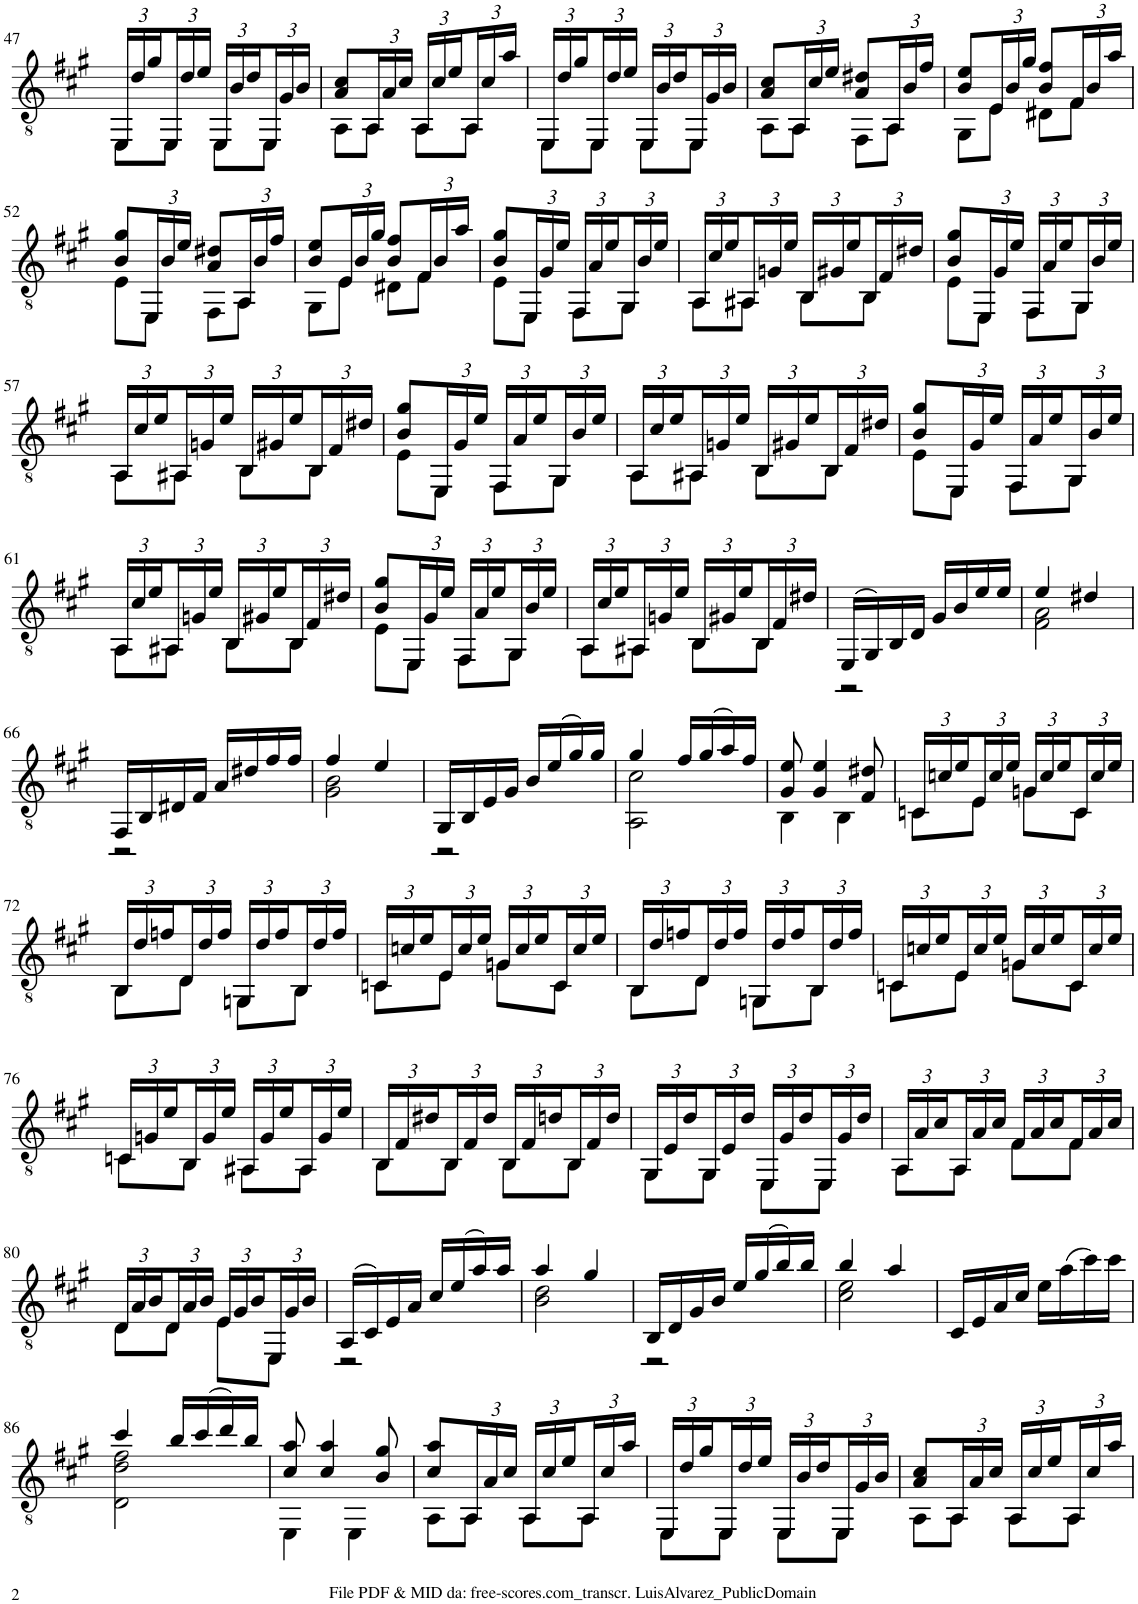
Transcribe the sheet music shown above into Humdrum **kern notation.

**kern
*part1
*staff1
*I"Guitar
*I'Guit.
!!LO:PB:g=z
*clefGv2
*k[f#c#g#]
*M2/4
*Xbrackettup
=47
*^
24EE/LL	8EE\L
24d/	.
24g#/	.
24EE/	8EE\J
24d/	.
24e/JJ	.
24EE/LL	8EE\L
24B/	.
24d/	.
24EE/	8EE\J
24G#/	.
24B/JJ	.
=48	=48
8A/ 8c#/L	8AA\L
24AA/L	8AA\J
24A/	.
24c#/JJ	.
24AA/LL	8AA\L
24c#/	.
24e/	.
24AA/	8AA\J
24c#/	.
24a/JJ	.
=49	=49
24EE/LL	8EE\L
24d/	.
24g#/	.
24EE/	8EE\J
24d/	.
24e/JJ	.
24EE/LL	8EE\L
24B/	.
24d/	.
24EE/	8EE\J
24G#/	.
24B/JJ	.
=50	=50
8A/ 8c#/L	8AA\L
24AA/L	8AA\J
24c#/	.
24e/JJ	.
8A/ 8d#X/L	8FF#\L
24AA/L	8AA\J
24B/	.
24f#/JJ	.
=51	=51
8B/ 8e/L	8GG#\L
24E/L	8E\J
24B/	.
24g#/JJ	.
8B/ 8f#/L	8D#X\L
24F#/L	8F#\J
24B/	.
24a/JJ	.
!!LO:LB:g=z	!!
=52	=52
8B/ 8g#/L	8E\L
24EE/L	8EE\J
24B/	.
24e/JJ	.
8A/ 8d#X/L	8FF#\L
24AA/L	8AA\J
24B/	.
24f#/JJ	.
=53	=53
8B/ 8e/L	8GG#\L
24E/L	8E\J
24B/	.
24g#/JJ	.
8B/ 8f#/L	8D#X\L
24F#/L	8F#\J
24B/	.
24a/JJ	.
=54	=54
8B/ 8g#/L	8E\L
24EE/L	8EE\J
24G#/	.
24e/JJ	.
24FF#/LL	8FF#\L
24A/	.
24e/	.
24GG#/	8GG#\J
24B/	.
24e/JJ	.
=55	=55
24AA/LL	8AA\L
24c#/	.
24e/	.
24AA#X/	8AA#\J
24Gn/	.
24e/JJ	.
24BB/LL	8BB\L
24G#X/	.
24e/	.
24BB/	8BB\J
24F#/	.
24d#X/JJ	.
=56	=56
8B/ 8g#/L	8E\L
24EE/L	8EE\J
24G#/	.
24e/JJ	.
24FF#/LL	8FF#\L
24A/	.
24e/	.
24GG#/	8GG#\J
24B/	.
24e/JJ	.
!!LO:LB:g=z	!!
=57	=57
24AA/LL	8AA\L
24c#/	.
24e/	.
24AA#X/	8AA#\J
24Gn/	.
24e/JJ	.
24BB/LL	8BB\L
24G#X/	.
24e/	.
24BB/	8BB\J
24F#/	.
24d#X/JJ	.
=58	=58
8B/ 8g#/L	8E\L
24EE/L	8EE\J
24G#/	.
24e/JJ	.
24FF#/LL	8FF#\L
24A/	.
24e/	.
24GG#/	8GG#\J
24B/	.
24e/JJ	.
=59	=59
24AA/LL	8AA\L
24c#/	.
24e/	.
24AA#X/	8AA#\J
24Gn/	.
24e/JJ	.
24BB/LL	8BB\L
24G#X/	.
24e/	.
24BB/	8BB\J
24F#/	.
24d#X/JJ	.
=60	=60
8B/ 8g#/L	8E\L
24EE/L	8EE\J
24G#/	.
24e/JJ	.
24FF#/LL	8FF#\L
24A/	.
24e/	.
24GG#/	8GG#\J
24B/	.
24e/JJ	.
!!LO:LB:g=z	!!
=61	=61
24AA/LL	8AA\L
24c#/	.
24e/	.
24AA#X/	8AA#\J
24Gn/	.
24e/JJ	.
24BB/LL	8BB\L
24G#X/	.
24e/	.
24BB/	8BB\J
24F#/	.
24d#X/JJ	.
=62	=62
8B/ 8g#/L	8E\L
24EE/L	8EE\J
24G#/	.
24e/JJ	.
24FF#/LL	8FF#\L
24A/	.
24e/	.
24GG#/	8GG#\J
24B/	.
24e/JJ	.
=63	=63
24AA/LL	8AA\L
24c#/	.
24e/	.
24AA#X/	8AA#\J
24Gn/	.
24e/JJ	.
24BB/LL	8BB\L
24G#X/	.
24e/	.
24BB/	8BB\J
24F#/	.
24d#X/JJ	.
=64	=64
(16EE/LL	2r
16GG#/)	.
16BB/	.
16D/JJ	.
16G#/LL	.
16B/	.
16e/	.
16e/JJ	.
=65	=65
4e/	2F#\ 2A\
4d#X/	.
!!LO:LB:g=z	!!
=66	=66
16FF#/LL	2r
16BB/	.
16D#X/	.
16F#/JJ	.
16A/LL	.
16d#X/	.
16f#/	.
16f#/JJ	.
=67	=67
4f#/	2G#\ 2B\
4e/	.
=68	=68
16GG#/LL	2r
16BB/	.
16E/	.
16G#/JJ	.
16B/LL	.
(16e/	.
16g#/)	.
16g#/JJ	.
=69	=69
4g#/	2AA\ 2c#\
16f#/LL	.
(16g#/	.
16a/)	.
16f#/JJ	.
=70	=70
8G#/ 8e/	4BB\
4G#/ 4e/	.
.	4BB\
8F#/ 8d#X/	.
=71	=71
24Cn/LL	8C\L
24cn/	.
24e/	.
24E/	8E\J
24c/	.
24e/JJ	.
24Gn/LL	8G\L
24c/	.
24e/	.
24C/	8C\J
24c/	.
24e/JJ	.
!!LO:LB:g=z	!!
=72	=72
24BB/LL	8BB\L
24d/	.
24fn/	.
24D/	8D\J
24d/	.
24f/JJ	.
24GGn/LL	8GG\L
24d/	.
24f/	.
24BB/	8BB\J
24d/	.
24f/JJ	.
=73	=73
24Cn/LL	8C\L
24cn/	.
24e/	.
24E/	8E\J
24c/	.
24e/JJ	.
24Gn/LL	8G\L
24c/	.
24e/	.
24C/	8C\J
24c/	.
24e/JJ	.
=74	=74
24BB/LL	8BB\L
24d/	.
24fn/	.
24D/	8D\J
24d/	.
24f/JJ	.
24GGn/LL	8GG\L
24d/	.
24f/	.
24BB/	8BB\J
24d/	.
24f/JJ	.
=75	=75
24Cn/LL	8C\L
24cn/	.
24e/	.
24E/	8E\J
24c/	.
24e/JJ	.
24Gn/LL	8G\L
24c/	.
24e/	.
24C/	8C\J
24c/	.
24e/JJ	.
!!LO:LB:g=z	!!
=76	=76
24Cn/LL	8C\L
24Gn/	.
24e/	.
24BB/	8BB\J
24G/	.
24e/JJ	.
24AA#X/LL	8AA#\L
24G/	.
24e/	.
24AA#/	8AA#\J
24G/	.
24e/JJ	.
=77	=77
24BB/LL	8BB\L
24F#/	.
24d#X/	.
24BB/	8BB\J
24F#/	.
24d#/JJ	.
24BB/LL	8BB\L
24F#/	.
24dn/	.
24BB/	8BB\J
24F#/	.
24d/JJ	.
=78	=78
24GG#/LL	8GG#\L
24E/	.
24d/	.
24GG#/	8GG#\J
24E/	.
24d/JJ	.
24EE/LL	8EE\L
24G#/	.
24d/	.
24EE/	8EE\J
24G#/	.
24d/JJ	.
=79	=79
24AA/LL	8AA\L
24A/	.
24c#/	.
24AA/	8AA\J
24A/	.
24c#/JJ	.
24F#/LL	8F#\L
24A/	.
24c#/	.
24F#/	8F#\J
24A/	.
24c#/JJ	.
!!LO:LB:g=z	!!
=80	=80
24D/LL	8D\L
24A/	.
24B/	.
24D/	8D\J
24A/	.
24B/JJ	.
24E/LL	8E\L
24G#/	.
24B/	.
24EE/	8EE\J
24G#/	.
24B/JJ	.
=81	=81
(16AA/LL	2r
16C#/)	.
16E/	.
16A/JJ	.
16c#/LL	.
(16e/	.
16a/)	.
16a/JJ	.
=82	=82
4a/	2B\ 2d\
4g#/	.
=83	=83
16BB/LL	2r
16D/	.
16G#/	.
16B/JJ	.
16e/LL	.
(16g#/	.
16b/)	.
16b/JJ	.
=84	=84
4b/	2c#\ 2e\
4a/	.
*v	*v
=85
16C#/LL
16E/
16A/
16c#/JJ
16e\LL
(16a\
16cc#\)
16cc#\JJ
!!LO:LB:g=z
=86
*^
4cc#/	2D\ 2d\ 2f#\
16b/LL	.
(16cc#/	.
16dd/)	.
16b/JJ	.
=87	=87
8c#/ 8a/	4EE\
4c#/ 4a/	.
.	4EE\
8B/ 8g#/	.
=88	=88
8c#/ 8a/L	8AA\L
24AA/L	8AA\J
24A/	.
24c#/JJ	.
24AA/LL	8AA\L
24c#/	.
24e/	.
24AA/	8AA\J
24c#/	.
24a/JJ	.
=89	=89
24EE/LL	8EE\L
24d/	.
24g#/	.
24EE/	8EE\J
24d/	.
24e/JJ	.
24EE/LL	8EE\L
24B/	.
24d/	.
24EE/	8EE\J
24G#/	.
24B/JJ	.
=90	=90
8A/ 8c#/L	8AA\L
24AA/L	8AA\J
24A/	.
24c#/JJ	.
24AA/LL	8AA\L
24c#/	.
24e/	.
24AA/	8AA\J
24c#/	.
24a/JJ	.
*v	*v
=
*-
